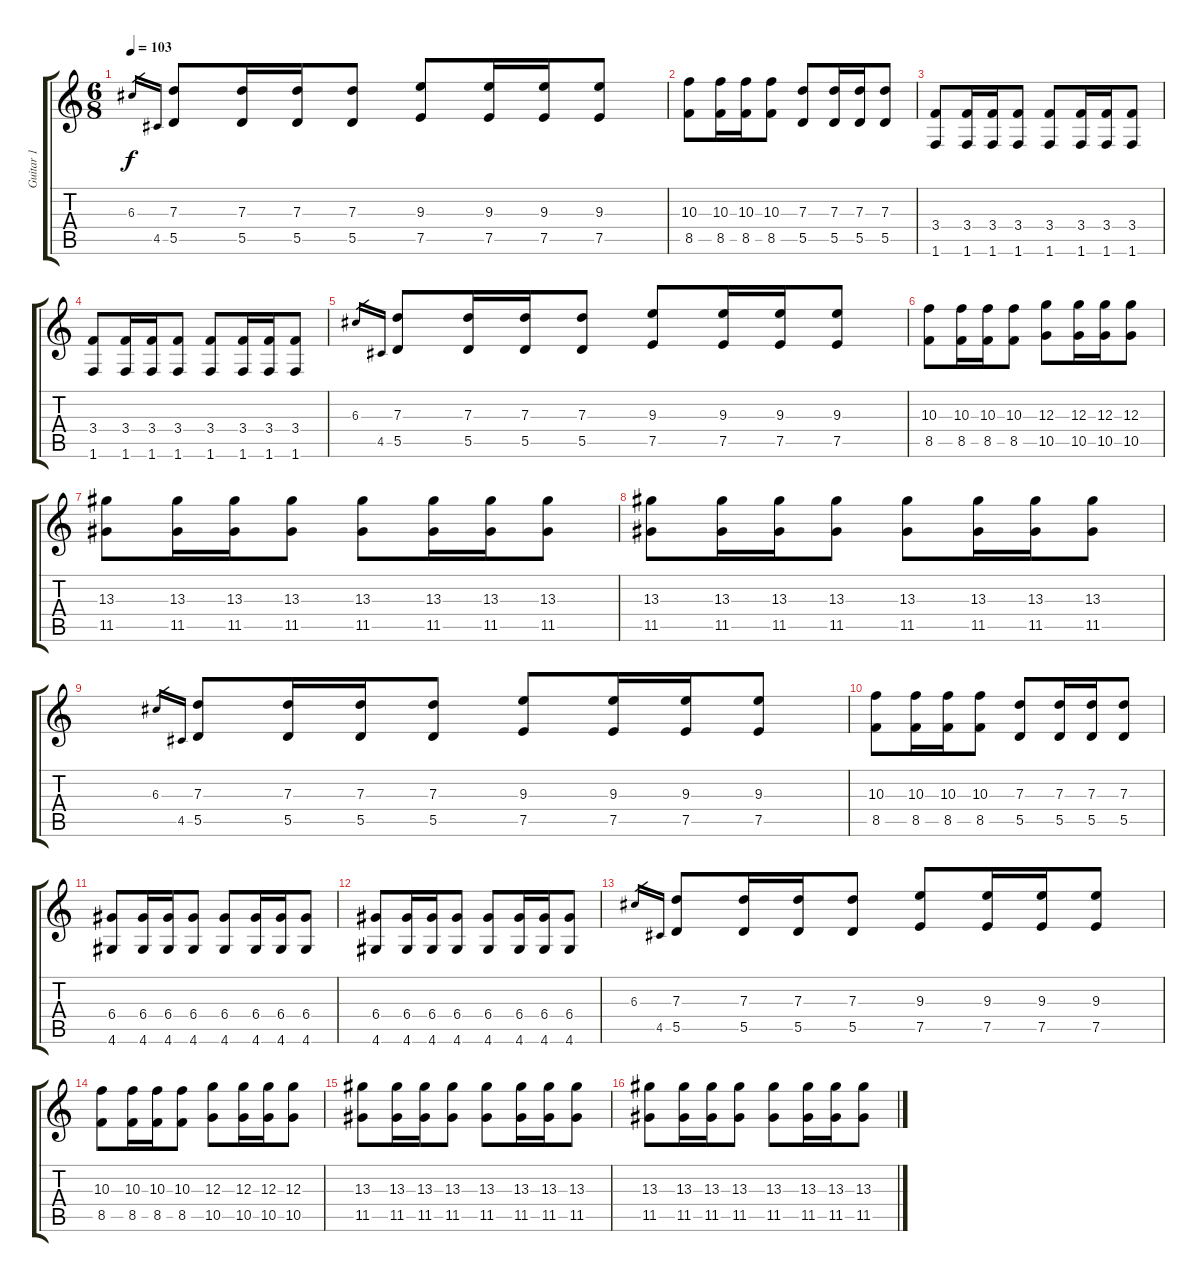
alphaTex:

\track ("Guitar 1" "Guitar 1") {instrument distortionguitar}
\staff {score tabs}
\tuning (E4 B3 G3 D3 A2 E2) {hide}
\ts (6 8)
\tempo 103
\clef g2
\ks c
6.3.16{gr dy f} 4.5.16{gr} (7.3 5.5).8 (7.3 5.5).16 (7.3 5.5).16 (7.3 5.5).8 (9.3 7.5).8 (9.3 7.5).16 (9.3 7.5).16 (9.3 7.5).8 |
(10.3 8.5).8 (10.3 8.5).16 (10.3 8.5).16 (10.3 8.5).8 (7.3 5.5).8 (7.3 5.5).16 (7.3 5.5).16 (7.3 5.5).8 |
(3.4 1.6).8 (3.4 1.6).16 (3.4 1.6).16 (3.4 1.6).8 (3.4 1.6).8 (3.4 1.6).16 (3.4 1.6).16 (3.4 1.6).8 |
(3.4 1.6).8 (3.4 1.6).16 (3.4 1.6).16 (3.4 1.6).8 (3.4 1.6).8 (3.4 1.6).16 (3.4 1.6).16 (3.4 1.6).8 |
6.3.16{gr} 4.5.16{gr} (7.3 5.5).8 (7.3 5.5).16 (7.3 5.5).16 (7.3 5.5).8 (9.3 7.5).8 (9.3 7.5).16 (9.3 7.5).16 (9.3 7.5).8 |
(10.3 8.5).8 (10.3 8.5).16 (10.3 8.5).16 (10.3 8.5).8 (12.3 10.5).8 (12.3 10.5).16 (12.3 10.5).16 (12.3 10.5).8 |
(13.3 11.5).8 (13.3 11.5).16 (13.3 11.5).16 (13.3 11.5).8 (13.3 11.5).8 (13.3 11.5).16 (13.3 11.5).16 (13.3 11.5).8 |
(13.3 11.5).8 (13.3 11.5).16 (13.3 11.5).16 (13.3 11.5).8 (13.3 11.5).8 (13.3 11.5).16 (13.3 11.5).16 (13.3 11.5).8 |
6.3.16{gr} 4.5.16{gr} (7.3 5.5).8 (7.3 5.5).16 (7.3 5.5).16 (7.3 5.5).8 (9.3 7.5).8 (9.3 7.5).16 (9.3 7.5).16 (9.3 7.5).8 |
(10.3 8.5).8 (10.3 8.5).16 (10.3 8.5).16 (10.3 8.5).8 (7.3 5.5).8 (7.3 5.5).16 (7.3 5.5).16 (7.3 5.5).8 |
(6.4 4.6).8 (6.4 4.6).16 (6.4 4.6).16 (6.4 4.6).8 (6.4 4.6).8 (6.4 4.6).16 (6.4 4.6).16 (6.4 4.6).8 |
(6.4 4.6).8 (6.4 4.6).16 (6.4 4.6).16 (6.4 4.6).8 (6.4 4.6).8 (6.4 4.6).16 (6.4 4.6).16 (6.4 4.6).8 |
6.3.16{gr} 4.5.16{gr} (7.3 5.5).8 (7.3 5.5).16 (7.3 5.5).16 (7.3 5.5).8 (9.3 7.5).8 (9.3 7.5).16 (9.3 7.5).16 (9.3 7.5).8 |
(10.3 8.5).8 (10.3 8.5).16 (10.3 8.5).16 (10.3 8.5).8 (12.3 10.5).8 (12.3 10.5).16 (12.3 10.5).16 (12.3 10.5).8 |
(13.3 11.5).8 (13.3 11.5).16 (13.3 11.5).16 (13.3 11.5).8 (13.3 11.5).8 (13.3 11.5).16 (13.3 11.5).16 (13.3 11.5).8 |
(13.3 11.5).8 (13.3 11.5).16 (13.3 11.5).16 (13.3 11.5).8 (13.3 11.5).8 (13.3 11.5).16 (13.3 11.5).16 (13.3 11.5).8
